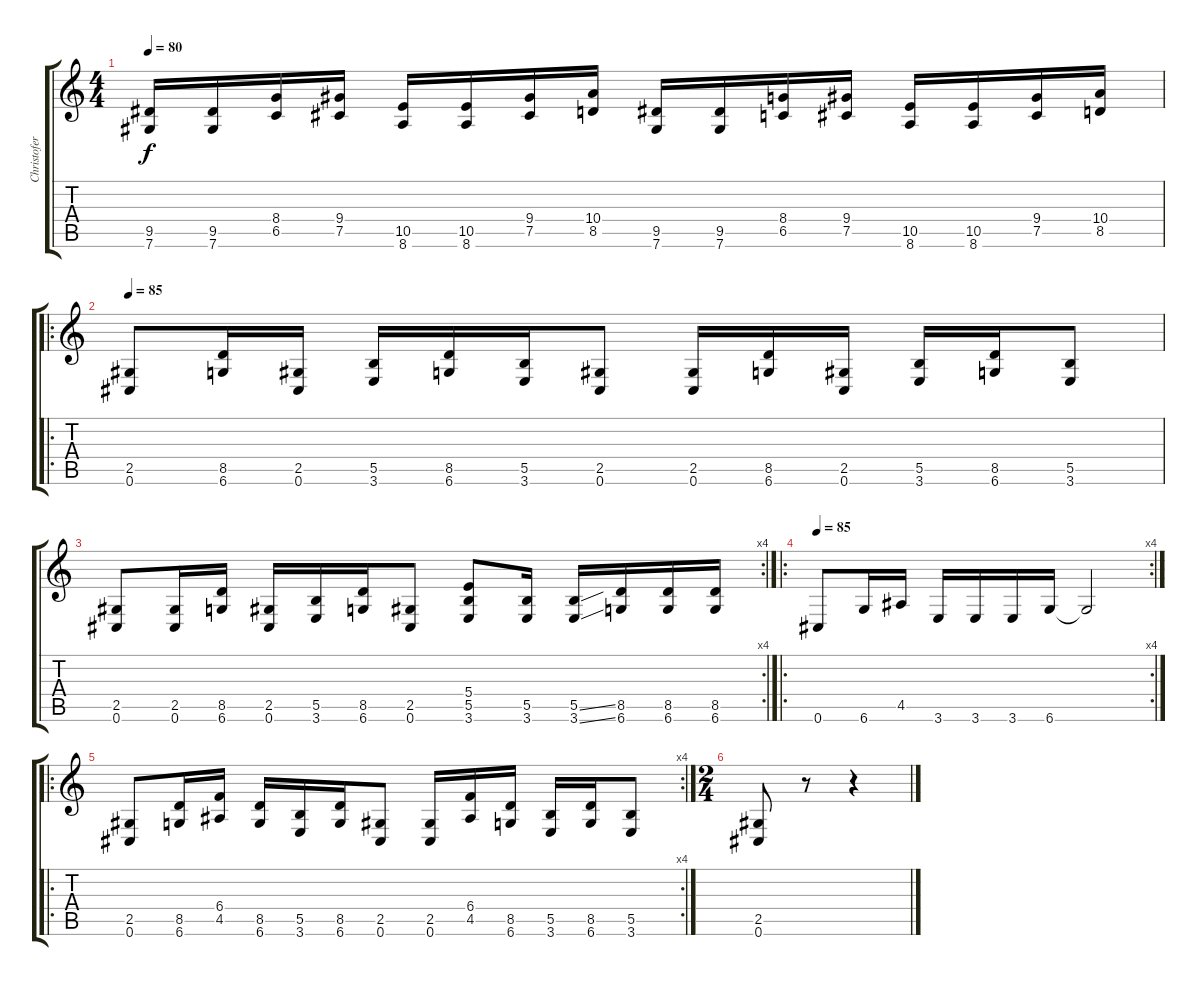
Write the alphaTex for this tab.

\track ("Christofer Johnsson (Guitar)" "Christofer") {instrument distortionguitar}
\staff {score tabs}
\tuning (Db4 Ab3 E3 B2 Gb2 Db2) {hide}
\ts (4 4)
\tempo 80
\clef g2
\ks c
(9.5 7.6).16{dy f} (9.5 7.6).16 (8.4 6.5).16 (9.4 7.5).16 (10.5 8.6).16 (10.5 8.6).16 (9.4 7.5).16 (10.4 8.5).16 (9.5 7.6).16 (9.5 7.6).16 (8.4 6.5).16 (9.4 7.5).16 (10.5 8.6).16 (10.5 8.6).16 (9.4 7.5).16 (10.4 8.5).16 |
\ro
\tempo 85
(2.5 0.6).8 (8.5 6.6).16 (2.5 0.6).16 (5.5 3.6).16 (8.5 6.6).16 (5.5 3.6).16 (2.5 0.6).8 (2.5 0.6).16 (8.5 6.6).16 (2.5 0.6).16 (5.5 3.6).16 (8.5 6.6).16 (5.5 3.6).8 |
\rc 4
(2.5 0.6).8 (2.5 0.6).16 (8.5 6.6).16 (2.5 0.6).16 (5.5 3.6).16 (8.5 6.6).16 (2.5 0.6).8 (5.4 5.5 3.6).8 (5.5 3.6).16 (5.5{ss} 3.6{ss}).16 (8.5 6.6).16 (8.5 6.6).16 (8.5 6.6).16 |
\ro
\rc 4
\tempo 85
0.6.8 6.6.16 4.5.16 3.6.16 3.6.16 3.6.16 6.6.16 6.6{t}.2 |
\ro
\rc 4
(2.5 0.6).8 (8.5 6.6).16 (6.4 4.5).16 (8.5 6.6).16 (5.5 3.6).16 (8.5 6.6).16 (2.5 0.6).8 (2.5 0.6).16 (6.4 4.5).16 (8.5 6.6).16 (5.5 3.6).16 (8.5 6.6).16 (5.5 3.6).8 |
\ts (2 4)
(2.5 0.6).8 r.8 r.4
